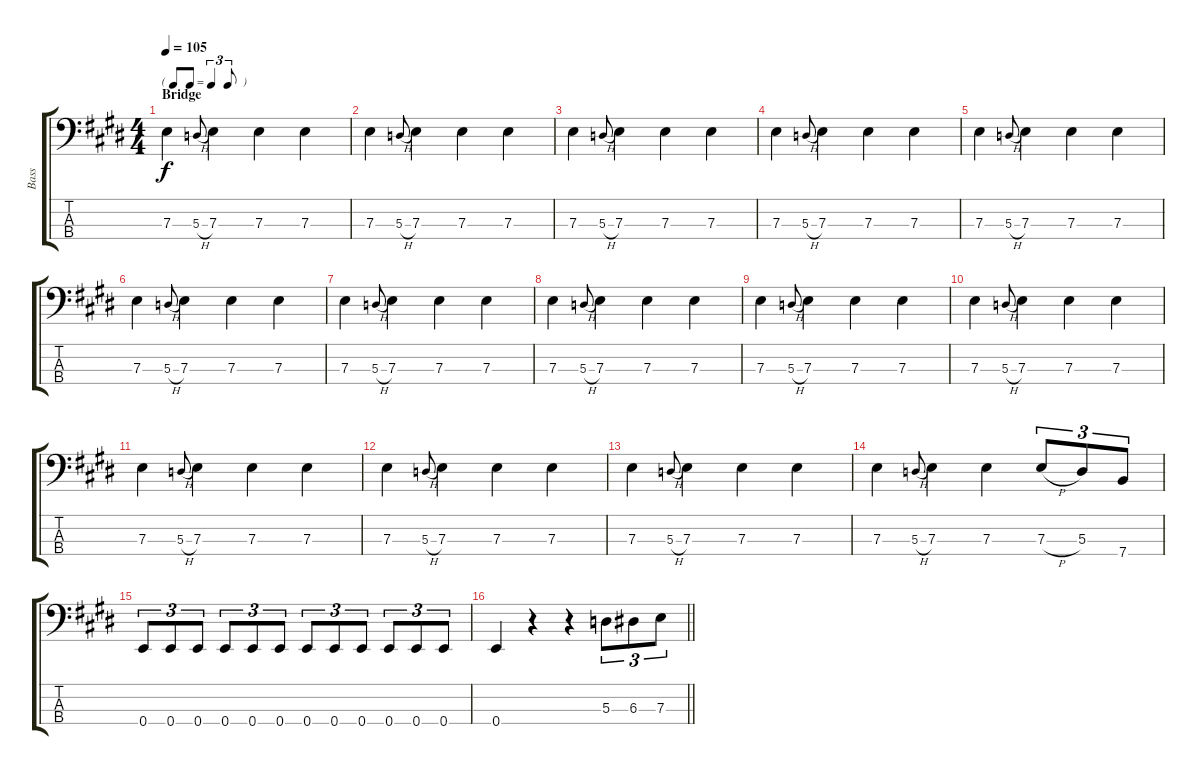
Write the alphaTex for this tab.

\track ("Bass" "Bass") {instrument electricbassfinger}
\staff {score tabs}
\tuning (G2 D2 A1 E1) {hide}
\ts (4 4)
\tf triplet8th
\section ("" "Bridge")
\tempo 105
\clef f4
\ks e
7.3.4{dy f volume 14} 5.3{h}.8{gr onbeat} 7.3.4 7.3.4 7.3.4 |
\ks c#minor
7.3.4 5.3{h}.8{gr onbeat} 7.3.4 7.3.4 7.3.4 |
7.3.4 5.3{h}.8{gr onbeat} 7.3.4 7.3.4 7.3.4 |
7.3.4 5.3{h}.8{gr onbeat} 7.3.4 7.3.4 7.3.4 |
\ks e
7.3.4 5.3{h}.8{gr onbeat} 7.3.4 7.3.4 7.3.4 |
\ks c#minor
7.3.4 5.3{h}.8{gr onbeat} 7.3.4 7.3.4 7.3.4 |
7.3.4 5.3{h}.8{gr onbeat} 7.3.4 7.3.4 7.3.4 |
7.3.4 5.3{h}.8{gr onbeat} 7.3.4 7.3.4 7.3.4 |
7.3.4 5.3{h}.8{gr onbeat} 7.3.4 7.3.4 7.3.4 |
7.3.4 5.3{h}.8{gr onbeat} 7.3.4 7.3.4 7.3.4 |
7.3.4 5.3{h}.8{gr onbeat} 7.3.4 7.3.4 7.3.4 |
7.3.4 5.3{h}.8{gr onbeat} 7.3.4 7.3.4 7.3.4 |
7.3.4 5.3{h}.8{gr onbeat} 7.3.4 7.3.4 7.3.4 |
7.3.4 5.3{h}.8{gr onbeat} 7.3.4 7.3.4 7.3{h}.8{tu (3 2)} 5.3.8{tu (3 2)} 7.4.8{tu (3 2)} |
\ks e
0.4.8{tu (3 2) volume 13} 0.4.8{tu (3 2)} 0.4.8{tu (3 2)} 0.4.8{tu (3 2)} 0.4.8{tu (3 2)} 0.4.8{tu (3 2)} 0.4.8{tu (3 2)} 0.4.8{tu (3 2)} 0.4.8{tu (3 2)} 0.4.8{tu (3 2)} 0.4.8{tu (3 2)} 0.4.8{tu (3 2)} |
\barLineRight lightlight
\ks c#minor
0.4.4 r.4 r.4 5.3.8{tu (3 2)} 6.3.8{tu (3 2)} 7.3.8{tu (3 2)}
